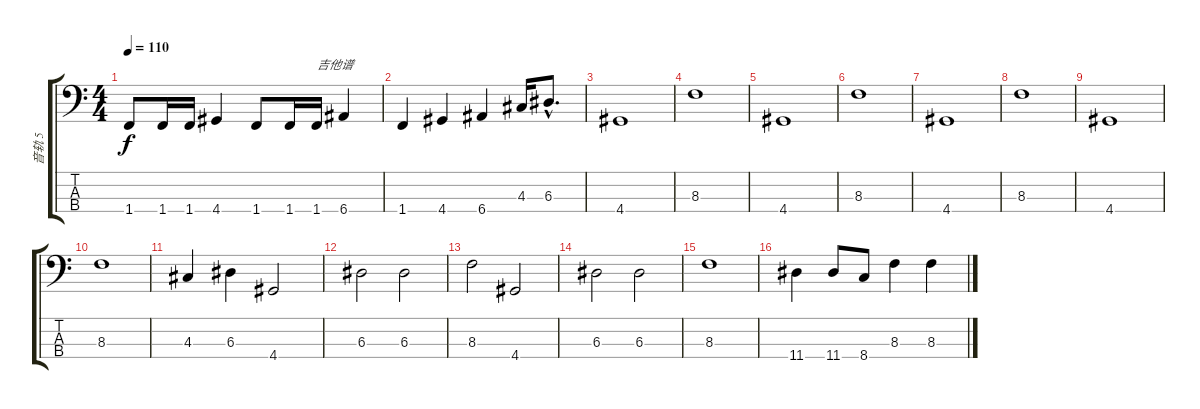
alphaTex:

\track ("音轨 5" "音轨 5") {instrument acousticguitarnylon}
\staff {score tabs}
\tuning (G2 D2 A1 E1) {hide}
\ts (4 4)
\tempo 110
\clef f4
\ks c
1.4.8{dy f} 1.4.16 1.4.16 4.4.4 1.4.8 1.4.16 1.4.16{txt "吉他谱"} 6.4.4 |
1.4.4 4.4.4 6.4.4 4.3.16 6.3{hac}.8{d} |
4.4.1 |
8.3.1 |
4.4.1 |
8.3.1 |
4.4.1 |
8.3.1 |
4.4.1 |
8.3.1 |
4.3.4 6.3.4 4.4.2 |
6.3.2 6.3.2 |
8.3.2 4.4.2 |
6.3.2 6.3.2 |
8.3.1 |
11.4.4 11.4.8 8.4.8 8.3.4 8.3.4
